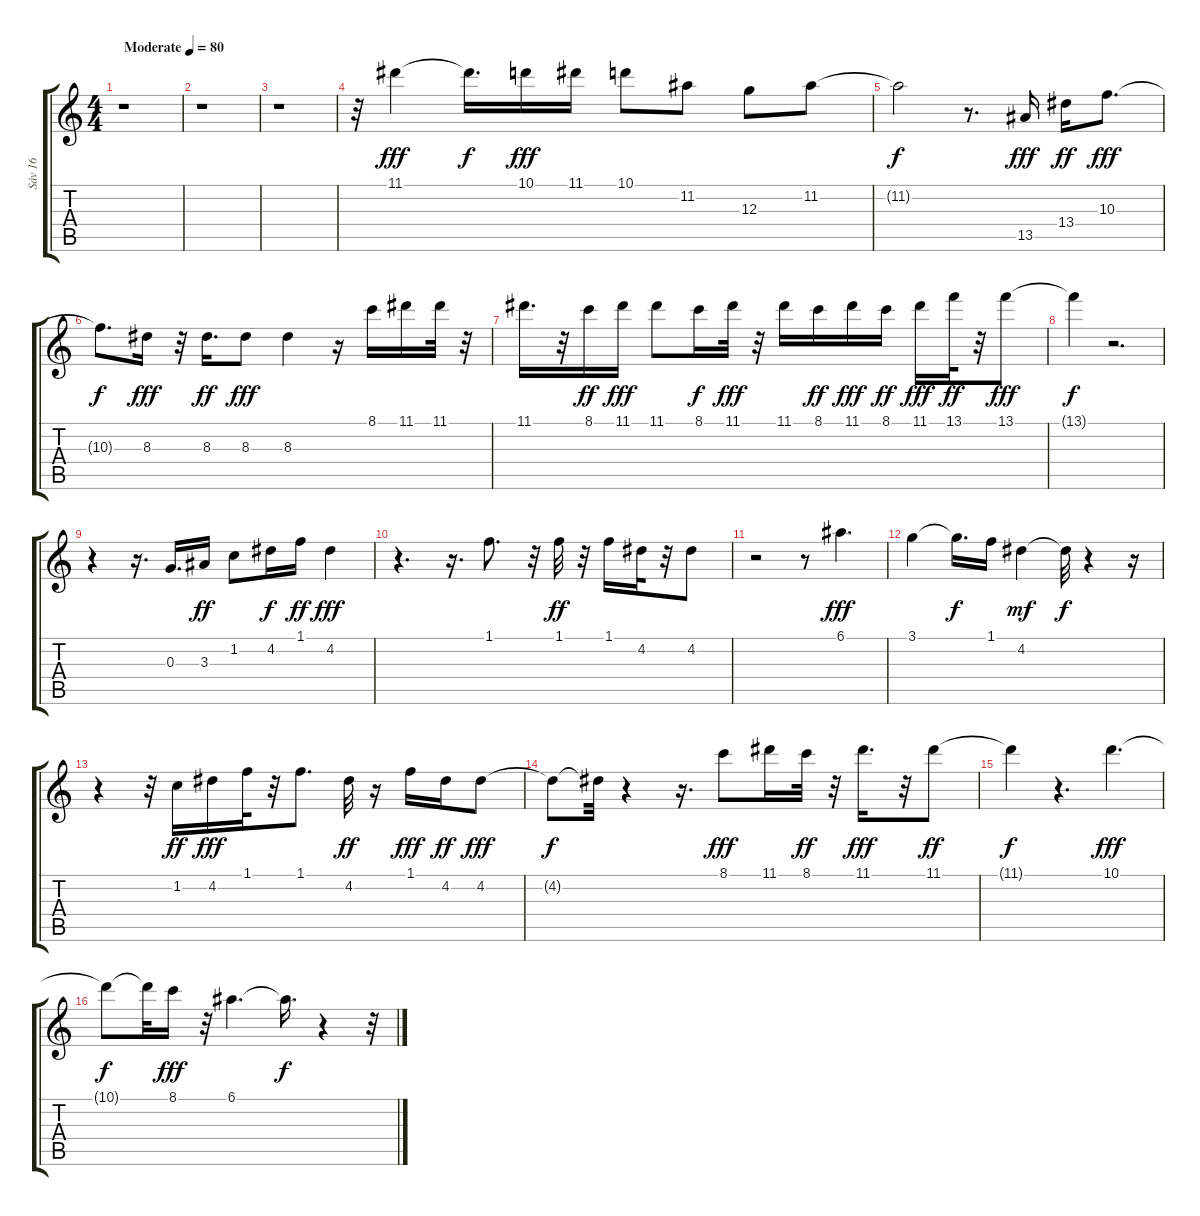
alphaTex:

\track ("Sáv 16" "Sáv 16") {instrument overdrivenguitar}
\staff {score tabs}
\tuning (E4 B3 G3 D3 A2 E2) {hide}
\ts (4 4)
\tempo (80 "Moderate")
\clef g2
\ks c
r.1{dy fff instrument overdrivenguitar} |
r.1 |
r.1 |
r.32 11.1.4 11.1{t}.16{d dy f} 10.1.16{dy fff} 11.1.16 10.1.8 11.2.8 12.3.8 11.2.8 |
11.2{t}.2{dy f} r.8{d} 13.5.16{dy fff} 13.4.16{dy ff} 10.3.8{d dy fff} |
10.3{t}.8{d dy f} 8.3.16{dy fff} r.32 8.3.16{d dy ff} 8.3.8{dy fff} 8.3.4 r.16 8.1.16 11.1.16 11.1.32 r.32 |
11.1.16{d} r.32 8.1.16{dy ff} 11.1.16{dy fff} 11.1.8 8.1.16{dy f} 11.1.32{dy fff} r.32 11.1.16 8.1.16{dy ff} 11.1.16{dy fff} 8.1.16{dy ff} 11.1.16{dy fff} 13.1.32{dy ff} r.32 13.1.8{dy fff} |
13.1{t}.4{dy f} r.2{d} |
r.4 r.16{d} 0.3.16{d} 3.3.16{dy ff} 1.2.8 4.2.16{dy f} 1.1.16{dy ff} 4.2.4{dy fff} |
r.4{d} r.16{d} 1.1.8{d} r.32 1.1.32{dy ff} r.32 1.1.16 4.2.32 r.32 4.2.8 |
r.2 r.8 6.1.4{d dy fff} |
3.1.4 3.1{t}.16{d dy f} 1.1.16 4.2.4{dy mf} 4.2{t}.32{dy f} r.4 r.16 |
r.4 r.32 1.2.16{dy ff} 4.2.16{dy fff} 1.1.32 r.32 1.1.8{d} 4.2.32{dy ff} r.16 1.1.16{dy fff} 4.2.16{dy ff} 4.2.8{dy fff} |
4.2{t}.8{dy f} 4.2{t}.32 r.4 r.16{d} 8.1.8{dy fff} 11.1.16 8.1.32{dy ff} r.32 11.1.16{d dy fff} r.32 11.1.8{dy ff} |
11.1{t}.4{dy f} r.4{d} 10.1.4{d dy fff} |
10.1{t}.8{dy f} 10.1{t}.32 8.1.16{dy fff} r.32 6.1.4{d} 6.1{t}.16{d dy f} r.4 r.32
